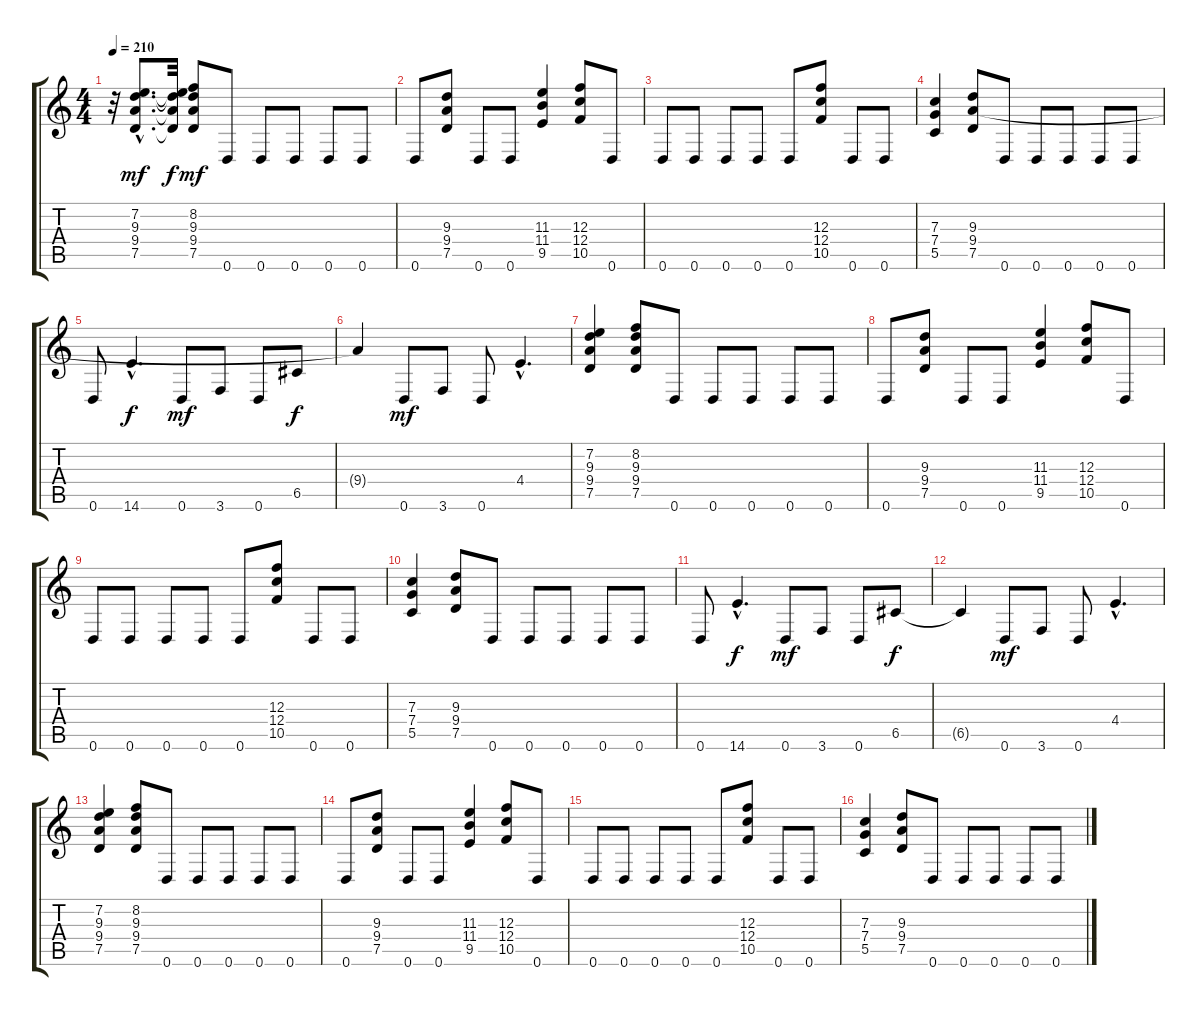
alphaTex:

\track "" {instrument distortionguitar}
\staff {score tabs}
\tuning (D4 A3 F3 C3 G2 D2) {hide}
\ts (4 4)
\tempo 210
\clef g2
\ks c
r.32{dy mf instrument distortionguitar} (7.2{hac} 9.3{hac} 9.4{hac} 7.5{hac}).8{d} (7.2{t} 9.3{t} 9.4{t} 7.5{t}).32{dy f} (8.2 9.3 9.4 7.5).8{dy mf} 0.6.8 0.6.8 0.6.8 0.6.8 0.6.8 |
0.6.8 (9.3 9.4 7.5).8 0.6.8 0.6.8 (11.3 11.4 9.5).4 (12.3 12.4 10.5).8 0.6.8 |
0.6.8 0.6.8 0.6.8 0.6.8 0.6.8 (12.3 12.4 10.5).8 0.6.8 0.6.8 |
(7.3 7.4 5.5).4 (9.3 9.4 7.5).8 0.6.8 0.6.8 0.6.8 0.6.8 0.6.8 |
0.6.8 14.6{hac}.4{d dy f} 0.6.8{dy mf} 3.6.8 0.6.8 6.5.8{dy f} |
9.4{t}.4 0.6.8{dy mf} 3.6.8 0.6.8 4.4{hac}.4{d} |
(7.2 9.3 9.4 7.5).4 (8.2 9.3 9.4 7.5).8 0.6.8 0.6.8 0.6.8 0.6.8 0.6.8 |
0.6.8 (9.3 9.4 7.5).8 0.6.8 0.6.8 (11.3 11.4 9.5).4 (12.3 12.4 10.5).8 0.6.8 |
0.6.8 0.6.8 0.6.8 0.6.8 0.6.8 (12.3 12.4 10.5).8 0.6.8 0.6.8 |
(7.3 7.4 5.5).4 (9.3 9.4 7.5).8 0.6.8 0.6.8 0.6.8 0.6.8 0.6.8 |
0.6.8 14.6{hac}.4{d dy f} 0.6.8{dy mf} 3.6.8 0.6.8 6.5.8{dy f} |
6.5{t}.4 0.6.8{dy mf} 3.6.8 0.6.8 4.4{hac}.4{d} |
(7.2 9.3 9.4 7.5).4 (8.2 9.3 9.4 7.5).8 0.6.8 0.6.8 0.6.8 0.6.8 0.6.8 |
0.6.8 (9.3 9.4 7.5).8 0.6.8 0.6.8 (11.3 11.4 9.5).4 (12.3 12.4 10.5).8 0.6.8 |
0.6.8 0.6.8 0.6.8 0.6.8 0.6.8 (12.3 12.4 10.5).8 0.6.8 0.6.8 |
(7.3 7.4 5.5).4 (9.3 9.4 7.5).8 0.6.8 0.6.8 0.6.8 0.6.8 0.6.8
